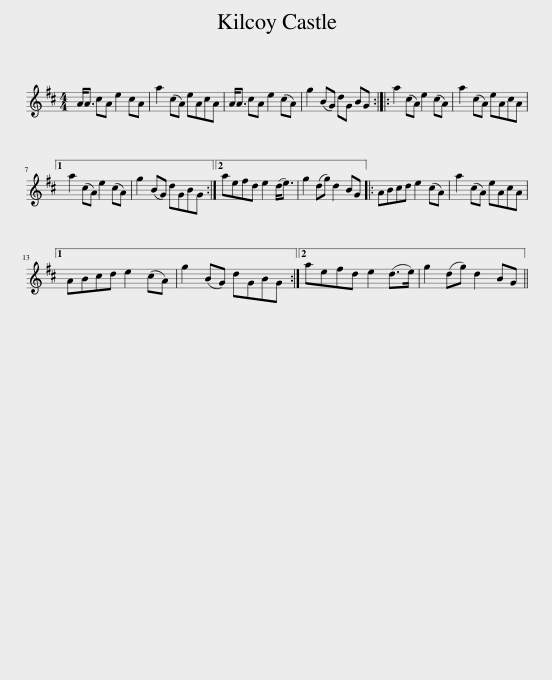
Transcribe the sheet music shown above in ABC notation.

X:1
L:1/8
M:4/4
I:linebreak $
K:D
V:1 treble
V:1
 A<A cA e2 cA | a2 (cA) eAcA | A<A cA e2 (cA) | g2 (BG) dG BG :: a2 (cA) e2 (cA) | %5
 a2 (cA) eAcA |1$ a2 (cA) e2 (cA) | g2 (BG) dGBG :|2 aefd e2 (d<e) | g2 (dg) d2 BG |: %10
 ABcd e2 (cA) | a2 (cA) eAcA |1$ ABcd e2 (cA) | g2 (BG) dGBG :|2 aefd e2 (d>e) | %15
 g2 (dg) d2 BG || %16
